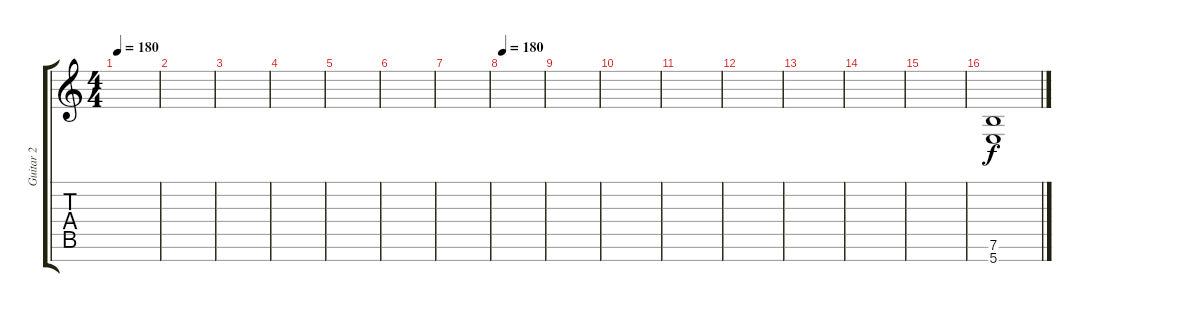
\track ("Guitar 2" "Guitar 2") {instrument distortionguitar}
\staff {score tabs}
\tuning (E4 B3 G3 D3 A2 E2 B1) {hide}
\ts (4 4)
\tempo 180
\clef g2
\ks c
|
|
|
|
|
|
|
\tempo 180
|
|
|
|
|
|
|
|
(7.6 5.7).1
